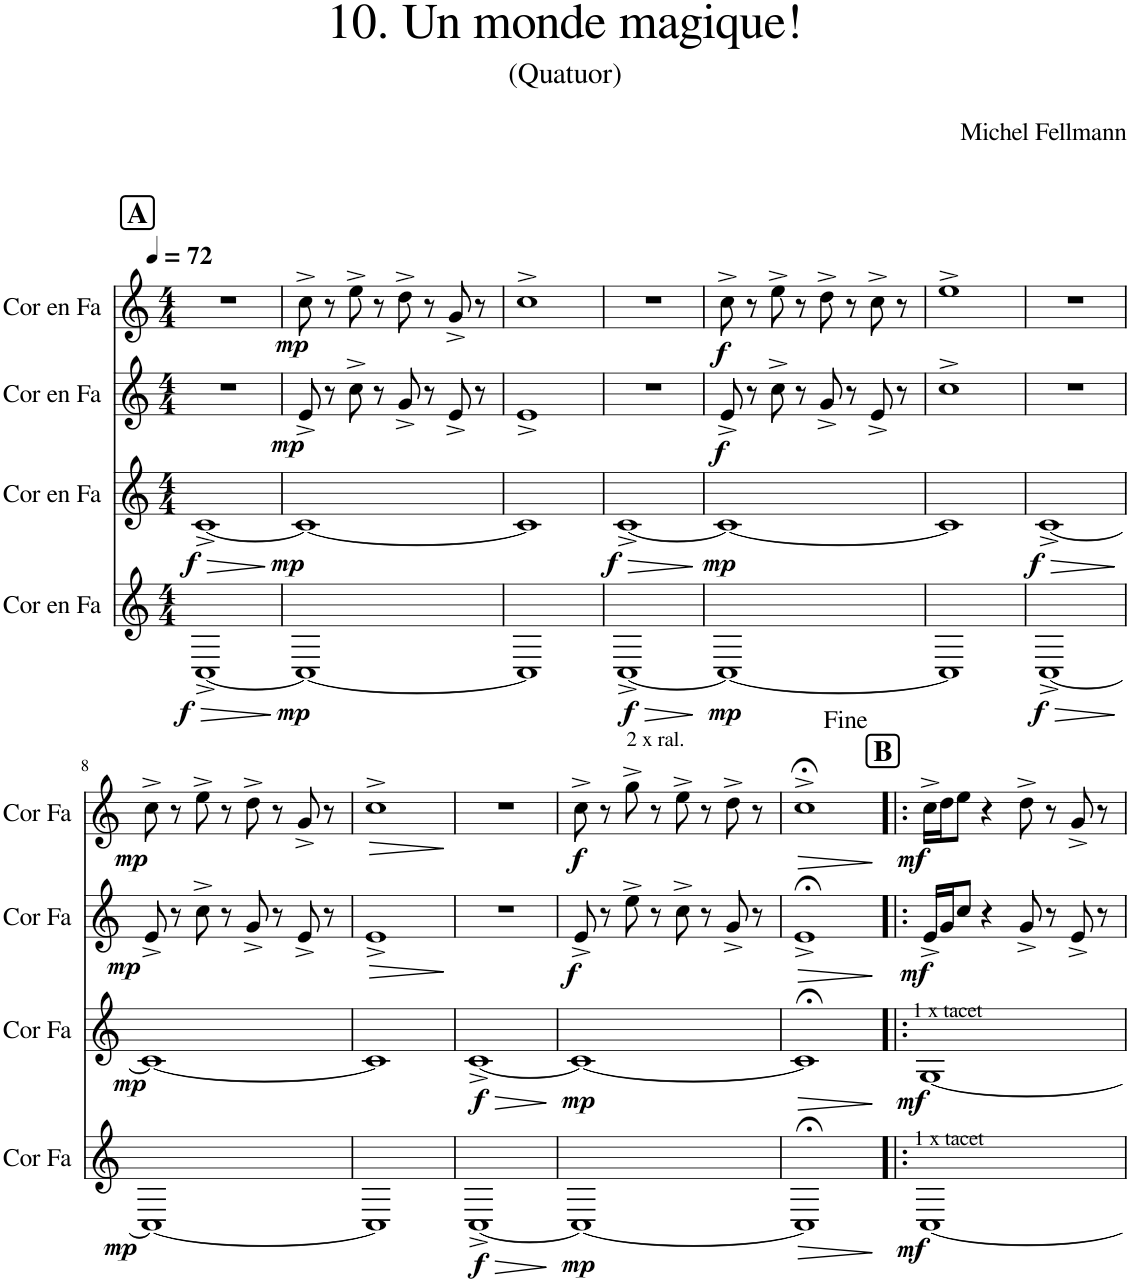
**kern	**dynam	**kern	**dynam	**kern	**dynam	**kern	**dynam
*part4	*part4	*part3	*part3	*part2	*part2	*part1	*part1
*staff4	*staff4	*staff3	*staff3	*staff2	*staff2	*staff1	*staff1
*I"Cor en Fa	*	*I"Cor en Fa	*	*I"Cor en Fa	*	*I"Cor en Fa	*
*I'Cor Fa	*	*I'Cor Fa	*	*I'Cor Fa	*	*I'Cor Fa	*
*clefG2	*	*clefG2	*	*clefG2	*	*clefG2	*
*Trd4c7	*	*Trd4c7	*	*Trd4c7	*	*Trd4c7	*
*k[]	*	*k[]	*	*k[]	*	*k[]	*
*M4/4	*	*M4/4	*	*M4/4	*	*M4/4	*
*MM72	*	*MM72	*	*MM72	*	*MM72	*
!!LO:REH:place=s1:a:B:cj:fs=14:t=A
=1	=1	=1	=1	=1	=1	=1	=1
!	!LO:HP:b	!	!LO:HP:b	!	!	!	!
!	!LO:DY:n=1:b	!	!LO:DY:n=1:b	!	!	!	!
[1C^	> f	[1c^	> f	1r	.	1r	.
.	]	.	]	.	.	.	.
=2	=2	=2	=2	=2	=2	=2	=2
!	!LO:DY:b	!	!LO:DY:b	!	!LO:DY:b	!	!LO:DY:b
1C_	mp	1c_	mp	8e^/	mp	8cc^\	mp
.	.	.	.	8r	.	8r	.
.	.	.	.	8cc^\	.	8ee^\	.
.	.	.	.	8r	.	8r	.
.	.	.	.	8g^/	.	8dd^\	.
.	.	.	.	8r	.	8r	.
.	.	.	.	8e^/	.	8g^/	.
.	.	.	.	8r	.	8r	.
=3	=3	=3	=3	=3	=3	=3	=3
1C]	.	1c]	.	1e^	.	1cc^	.
=4	=4	=4	=4	=4	=4	=4	=4
!	!LO:HP:b	!	!LO:HP:b	!	!	!	!
!	!LO:DY:n=1:b	!	!LO:DY:n=1:b	!	!	!	!
[1C^	> f	[1c^	> f	1r	.	1r	.
.	]	.	]	.	.	.	.
=5	=5	=5	=5	=5	=5	=5	=5
!	!LO:DY:b	!	!LO:DY:b	!	!LO:DY:b	!	!LO:DY:b
1C_	mp	1c_	mp	8e^/	f	8cc^\	f
.	.	.	.	8r	.	8r	.
.	.	.	.	8cc^\	.	8ee^\	.
.	.	.	.	8r	.	8r	.
.	.	.	.	8g^/	.	8dd^\	.
.	.	.	.	8r	.	8r	.
.	.	.	.	8e^/	.	8cc^\	.
.	.	.	.	8r	.	8r	.
=6	=6	=6	=6	=6	=6	=6	=6
1C]	.	1c]	.	1cc^	.	1ee^	.
=7	=7	=7	=7	=7	=7	=7	=7
!	!LO:HP:b	!	!LO:HP:b	!	!	!	!
!	!LO:DY:n=1:b	!	!LO:DY:n=1:b	!	!	!	!
[1C^	> f	[1c^	> f	1r	.	1r	.
.	]	.	]	.	.	.	.
!!LO:LB:g=z
=8	=8	=8	=8	=8	=8	=8	=8
!	!LO:DY:b	!	!LO:DY:b	!	!LO:DY:b	!	!LO:DY:b
1C_	mp	1c_	mp	8e^/	mp	8cc^\	mp
.	.	.	.	8r	.	8r	.
.	.	.	.	8cc^\	.	8ee^\	.
.	.	.	.	8r	.	8r	.
.	.	.	.	8g^/	.	8dd^\	.
.	.	.	.	8r	.	8r	.
.	.	.	.	8e^/	.	8g^/	.
.	.	.	.	8r	.	8r	.
=9	=9	=9	=9	=9	=9	=9	=9
!	!	!	!	!	!LO:HP:b	!	!LO:HP:b
1C]	.	1c]	.	1e^	>	1cc^	>
.	.	.	.	.	]	.	]
=10	=10	=10	=10	=10	=10	=10	=10
!	!LO:HP:b	!	!LO:HP:b	!	!	!	!
!	!LO:DY:n=1:b	!	!LO:DY:n=1:b	!	!	!	!
[1C^	> f	[1c^	> f	1r	.	1r	.
.	]	.	]	.	.	.	.
=11	=11	=11	=11	=11	=11	=11	=11
!	!	!	!	!	!	!LO:TX:a:t=2 x ral.	!
!	!LO:DY:b	!	!LO:DY:b	!	!LO:DY:b	!	!LO:DY:b
1C_	mp	1c_	mp	8e^/	f	8cc^\	f
.	.	.	.	8r	.	8r	.
.	.	.	.	8ee^\	.	8gg^\	.
.	.	.	.	8r	.	8r	.
.	.	.	.	8cc^\	.	8ee^\	.
.	.	.	.	8r	.	8r	.
.	.	.	.	8g^/	.	8dd^\	.
.	.	.	.	8r	.	8r	.
=12	=12	=12	=12	=12	=12	=12	=12
!	!LO:HP:b	!	!LO:HP:b	!	!LO:HP:b	!	!LO:HP:b
1C;<]	>	1c;<]	>	1e;<^	>	1cc;<^	>
.	]	.	]	.	]	.	]
!!LO:REH:place=s1:a:B:cj:fs=14:t=B
=13!|:	=13!|:	=13!|:	=13!|:	=13!|:	=13!|:	=13!|:	=13!|:
!	!	!LO:TX:a:t=1 x tacet	!	!	!	!	!
!LO:TX:a:t=1 x tacet	!	!	!	!	!	!	!
!	!LO:DY:b	!	!LO:DY:b	!	!LO:DY:b	!	!LO:DY:b
[1C	mf	[1G	mf	16e^/LL	mf	16cc^\LL	mf
.	.	.	.	16g/J	.	16dd\J	.
.	.	.	.	8cc/J	.	8ee\J	.
.	.	.	.	4r	.	4r	.
.	.	.	.	8g^/	.	8dd^\	.
.	.	.	.	8r	.	8r	.
.	.	.	.	8e^/	.	8g^/	.
.	.	.	.	8r	.	8r	.
=	=	=	=	=	=	=	=
*-	*-	*-	*-	*-	*-	*-	*-
